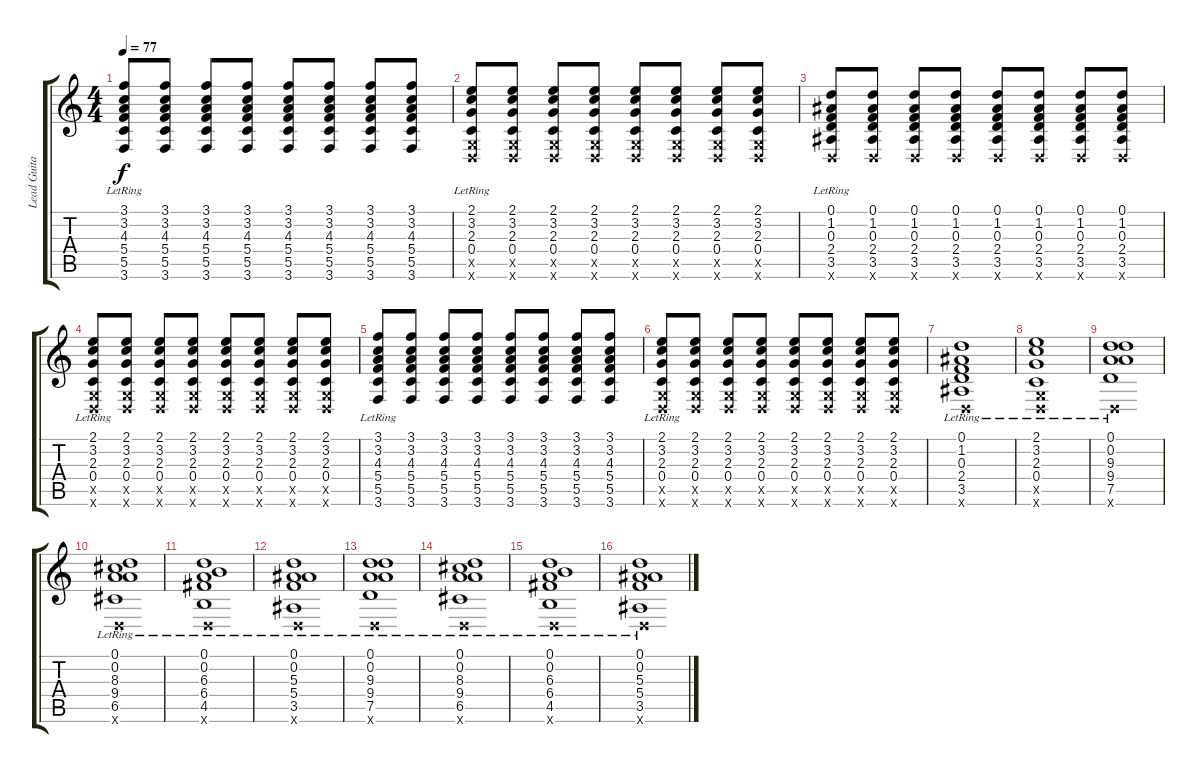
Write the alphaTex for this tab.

\track ("Lead Guitar" "Lead Guita") {instrument electricguitarjazz}
\staff {score tabs}
\tuning (D4 A3 F3 C3 G2 D2) {hide}
\ts (4 4)
\tempo 77
\clef g2
\ks c
(3.1 3.2{lr} 4.3 5.4 5.5 3.6).8{dy f} (3.1 3.2 4.3 5.4 5.5 3.6).8 (3.1 3.2 4.3 5.4 5.5 3.6).8 (3.1 3.2 4.3 5.4 5.5 3.6).8 (3.1 3.2 4.3 5.4 5.5 3.6).8 (3.1 3.2 4.3 5.4 5.5 3.6).8 (3.1 3.2 4.3 5.4 5.5 3.6).8 (3.1 3.2 4.3 5.4 5.5 3.6).8 |
(2.1{lr} 3.2 2.3 0.4 0.5{x} 0.6{x}).8 (2.1 3.2 2.3 0.4 0.5{x} 0.6{x}).8 (2.1 3.2 2.3 0.4 0.5{x} 0.6{x}).8 (2.1 3.2 2.3 0.4 0.5{x} 0.6{x}).8 (2.1 3.2 2.3 0.4 0.5{x} 0.6{x}).8 (2.1 3.2 2.3 0.4 0.5{x} 0.6{x}).8 (2.1 3.2 2.3 0.4 0.5{x} 0.6{x}).8 (2.1 3.2 2.3 0.4 0.5{x} 0.6{x}).8 |
(0.1 1.2 0.3 2.4{lr} 3.5 0.6{x}).8 (0.1 1.2 0.3 2.4 3.5 0.6{x}).8 (0.1 1.2 0.3 2.4 3.5 0.6{x}).8 (0.1 1.2 0.3 2.4 3.5 0.6{x}).8 (0.1 1.2 0.3 2.4 3.5 0.6{x}).8 (0.1 1.2 0.3 2.4 3.5 0.6{x}).8 (0.1 1.2 0.3 2.4 3.5 0.6{x}).8 (0.1 1.2 0.3 2.4 3.5 0.6{x}).8 |
(2.1{lr} 3.2 2.3 0.4 0.5{x} 0.6{x}).8 (2.1 3.2 2.3 0.4 0.5{x} 0.6{x}).8 (2.1 3.2 2.3 0.4 0.5{x} 0.6{x}).8 (2.1 3.2 2.3 0.4 0.5{x} 0.6{x}).8 (2.1 3.2 2.3 0.4 0.5{x} 0.6{x}).8 (2.1 3.2 2.3 0.4 0.5{x} 0.6{x}).8 (2.1 3.2 2.3 0.4 0.5{x} 0.6{x}).8 (2.1 3.2 2.3 0.4 0.5{x} 0.6{x}).8 |
(3.1 3.2{lr} 4.3 5.4 5.5 3.6).8 (3.1 3.2 4.3 5.4 5.5 3.6).8 (3.1 3.2 4.3 5.4 5.5 3.6).8 (3.1 3.2 4.3 5.4 5.5 3.6).8 (3.1 3.2 4.3 5.4 5.5 3.6).8 (3.1 3.2 4.3 5.4 5.5 3.6).8 (3.1 3.2 4.3 5.4 5.5 3.6).8 (3.1 3.2 4.3 5.4 5.5 3.6).8 |
(2.1{lr} 3.2 2.3 0.4 0.5{x} 0.6{x}).8 (2.1 3.2 2.3 0.4 0.5{x} 0.6{x}).8 (2.1 3.2 2.3 0.4 0.5{x} 0.6{x}).8 (2.1 3.2 2.3 0.4 0.5{x} 0.6{x}).8 (2.1 3.2 2.3 0.4 0.5{x} 0.6{x}).8 (2.1 3.2 2.3 0.4 0.5{x} 0.6{x}).8 (2.1 3.2 2.3 0.4 0.5{x} 0.6{x}).8 (2.1 3.2 2.3 0.4 0.5{x} 0.6{x}).8 |
(0.1 1.2 0.3 2.4{lr} 3.5 0.6{x}).1 |
(2.1{lr} 3.2 2.3 0.4 0.5{x} 0.6{x}).1 |
(0.1 0.2 9.3 9.4{lr} 7.5 0.6{x}).1 |
(0.1 0.2 8.3 9.4 6.5{lr} 0.6{x}).1 |
(0.1 0.2 6.3 6.4{lr} 4.5 0.6{x}).1 |
(0.1{lr} 0.2 5.3 5.4 3.5 0.6{x}).1 |
(0.1 0.2 9.3 9.4{lr} 7.5 0.6{x}).1 |
(0.1 0.2 8.3 9.4 6.5{lr} 0.6{x}).1 |
(0.1 0.2 6.3 6.4{lr} 4.5 0.6{x}).1 |
(0.1{lr} 0.2 5.3 5.4 3.5 0.6{x}).1
